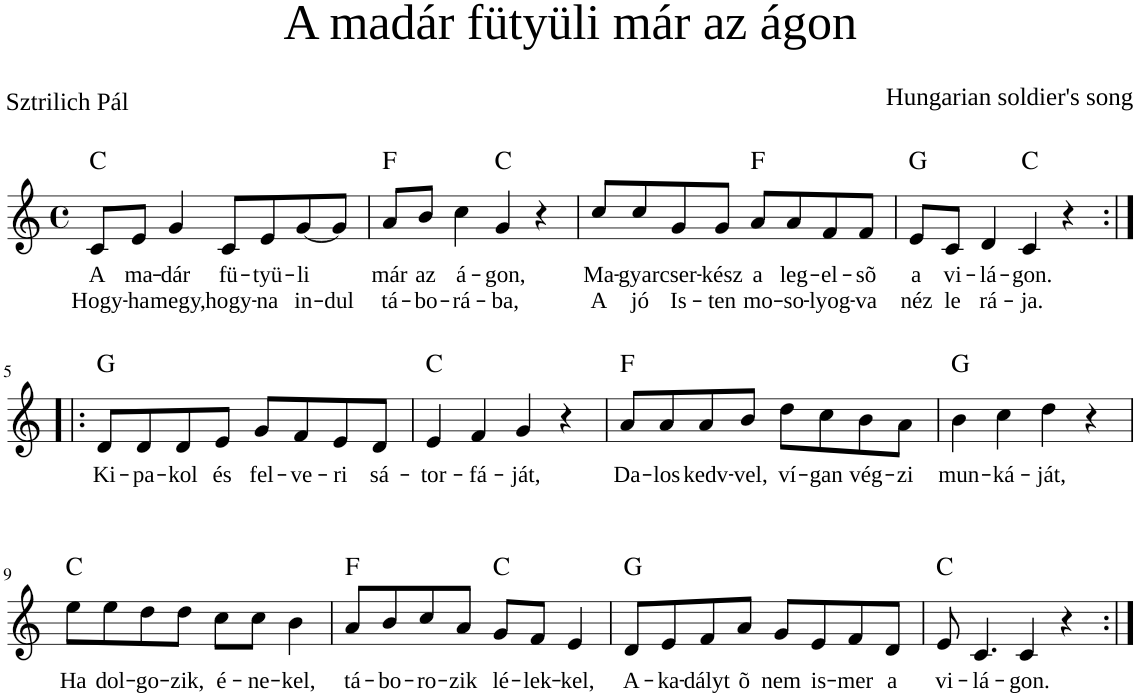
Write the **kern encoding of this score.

**kern	**text	**text	**harte
*part1	*part1	*part1	*part1
*staff1	*staff1	*staff1	*
*I"Piano	*	*	*
*I'Pno	*	*	*
*clefG2	*	*	*
*k[]	*	*	*
*M4/4	*	*	*
*met(c)	*	*	*
=1	=1	=1	=1
!	!LO:LY:b	!LO:LY:b	!
8c/L	A	Hogy-	C:maj
!	!LO:LY:b	!LO:LY:b	!
8e/J	ma-	-ha	.
!	!LO:LY:b	!LO:LY:b	!
4g/	-dár	megy,	.
!	!LO:LY:b	!LO:LY:b	!
8c/L	fü-	hogy-	.
!	!LO:LY:b	!LO:LY:b	!
8e/	-tyü-	-na	.
!	!LO:LY:b	!LO:LY:b	!
[8g/	-li	in-	.
!	!	!LO:LY:b	!
8g/J]	.	-dul	.
=2	=2	=2	=2
!	!LO:LY:b	!LO:LY:b	!
8a/L	már	tá-	F:maj
!	!LO:LY:b	!LO:LY:b	!
8b/J	az	-bo-	.
!	!LO:LY:b	!LO:LY:b	!
4cc\	á-	-rá-	.
!	!LO:LY:b	!LO:LY:b	!
4g/	-gon,	-ba,	C:maj
4r	.	.	.
=3	=3	=3	=3
!	!LO:LY:b	!LO:LY:b	!
8cc/L	Ma-	A	.
!	!LO:LY:b	!LO:LY:b	!
8cc/	-gyar	jó	.
!	!LO:LY:b	!LO:LY:b	!
8g/	cser-	Is-	.
!	!LO:LY:b	!LO:LY:b	!
8g/J	-kész	-ten	.
!	!LO:LY:b	!LO:LY:b	!
8a/L	a	mo-	F:maj
!	!LO:LY:b	!LO:LY:b	!
8a/	leg-	-so-	.
!	!LO:LY:b	!LO:LY:b	!
8f/	-el-	-lyog-	.
!	!LO:LY:b	!LO:LY:b	!
8f/J	-sõ	-va	.
=4	=4	=4	=4
!	!LO:LY:b	!LO:LY:b	!
8e/L	a	néz	G:maj
!	!LO:LY:b	!LO:LY:b	!
8c/J	vi-	le	.
!	!LO:LY:b	!LO:LY:b	!
4d/	-lá-	rá-	.
!	!LO:LY:b	!LO:LY:b	!
4c/	-gon.	-ja.	C:maj
4r	.	.	.
!!LO:LB:g=z
=5:|!|:	=5:|!|:	=5:|!|:	=5:|!|:
!	!LO:LY:b	!	!
8d/L	Ki-	.	G:maj
!	!LO:LY:b	!	!
8d/	-pa-	.	.
!	!LO:LY:b	!	!
8d/	-kol	.	.
!	!LO:LY:b	!	!
8e/J	és	.	.
!	!LO:LY:b	!	!
8g/L	fel-	.	.
!	!LO:LY:b	!	!
8f/	-ve-	.	.
!	!LO:LY:b	!	!
8e/	-ri	.	.
!	!LO:LY:b	!	!
8d/J	sá-	.	.
=6	=6	=6	=6
!	!LO:LY:b	!	!
4e/	-tor-	.	C:maj
!	!LO:LY:b	!	!
4f/	-fá-	.	.
!	!LO:LY:b	!	!
4g/	-ját,	.	.
4r	.	.	.
=7	=7	=7	=7
!	!LO:LY:b	!	!
8a/L	Da-	.	F:maj
!	!LO:LY:b	!	!
8a/	-los	.	.
!	!LO:LY:b	!	!
8a/	kedv-	.	.
!	!LO:LY:b	!	!
8b/J	-vel,	.	.
!	!LO:LY:b	!	!
8dd\L	ví-	.	.
!	!LO:LY:b	!	!
8cc\	-gan	.	.
!	!LO:LY:b	!	!
8b\	vég-	.	.
!	!LO:LY:b	!	!
8a\J	-zi	.	.
=8	=8	=8	=8
!	!LO:LY:b	!	!
4b\	mun-	.	G:maj
!	!LO:LY:b	!	!
4cc\	-ká-	.	.
!	!LO:LY:b	!	!
4dd\	-ját,	.	.
4r	.	.	.
!!LO:LB:g=z
=9	=9	=9	=9
!	!LO:LY:b	!	!
8ee\L	Ha	.	C:maj
!	!LO:LY:b	!	!
8ee\	dol-	.	.
!	!LO:LY:b	!	!
8dd\	-go-	.	.
!	!LO:LY:b	!	!
8dd\J	-zik,	.	.
!	!LO:LY:b	!	!
8cc\L	é-	.	.
!	!LO:LY:b	!	!
8cc\J	-ne-	.	.
!	!LO:LY:b	!	!
4b\	-kel,	.	.
=10	=10	=10	=10
!	!LO:LY:b	!	!
8a/L	tá-	.	F:maj
!	!LO:LY:b	!	!
8b/	-bo-	.	.
!	!LO:LY:b	!	!
8cc/	-ro-	.	.
!	!LO:LY:b	!	!
8a/J	-zik	.	.
!	!LO:LY:b	!	!
8g/L	lé-	.	C:maj
!	!LO:LY:b	!	!
8f/J	-lek-	.	.
!	!LO:LY:b	!	!
4e/	-kel,	.	.
=11	=11	=11	=11
!	!LO:LY:b	!	!
8d/L	A-	.	G:maj
!	!LO:LY:b	!	!
8e/	-ka-	.	.
!	!LO:LY:b	!	!
8f/	-dályt	.	.
!	!LO:LY:b	!	!
8a/J	õ	.	.
!	!LO:LY:b	!	!
8g/L	nem	.	.
!	!LO:LY:b	!	!
8e/	is-	.	.
!	!LO:LY:b	!	!
8f/	-mer	.	.
!	!LO:LY:b	!	!
8d/J	a	.	.
=12	=12	=12	=12
!	!LO:LY:b	!	!
8e/	vi-	.	C:maj
!	!LO:LY:b	!	!
4.c/	-lá-	.	.
!	!LO:LY:b	!	!
4c/	-gon.	.	.
4r	.	.	.
=:|!	=:|!	=:|!	=:|!
*-	*-	*-	*-
